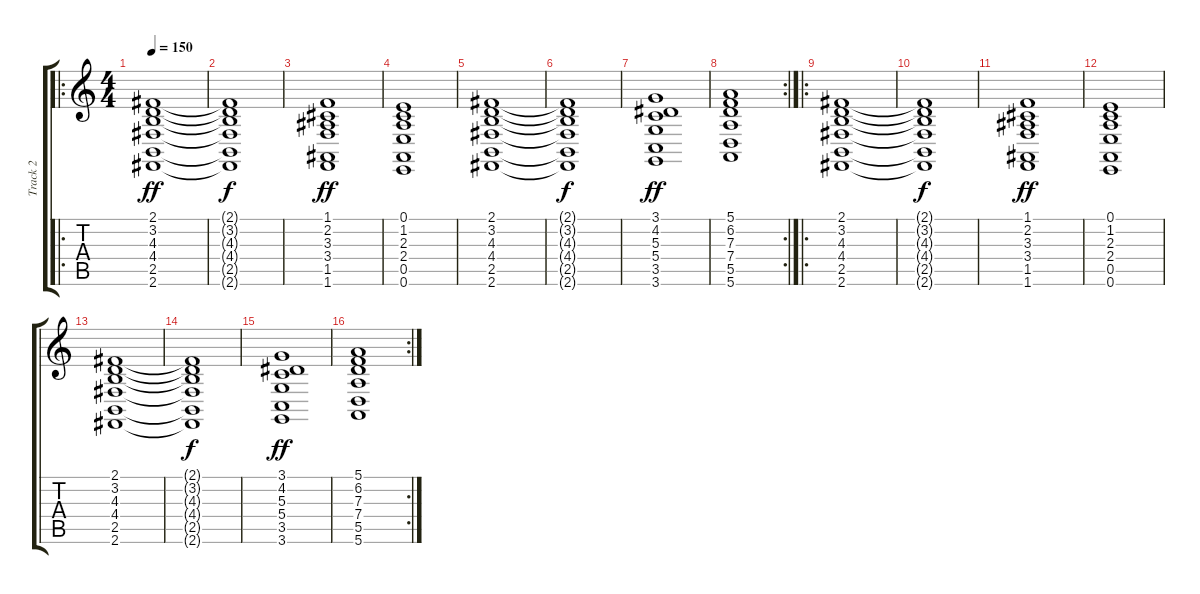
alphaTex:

\track ("Track 2" "Track 2") {instrument choiraahs}
\staff {score tabs}
\tuning (E4 B3 G3 D3 A2 E2) {hide}
\ro
\ts (4 4)
\tempo 150
\clef g2
\ks c
(2.1 3.2 4.3 4.4 2.5 2.6).1{dy ff instrument choiraahs} |
(2.1{t} 3.2{t} 4.3{t} 4.4{t} 2.5{t} 2.6{t}).1{dy f} |
(1.1 2.2 3.3 3.4 1.5 1.6).1{dy ff} |
(0.1 1.2 2.3 2.4 0.5 0.6).1 |
(2.1 3.2 4.3 4.4 2.5 2.6).1 |
(2.1{t} 3.2{t} 4.3{t} 4.4{t} 2.5{t} 2.6{t}).1{dy f} |
(3.1 4.2 5.3 5.4 3.5 3.6).1{dy ff} |
\rc 2
(5.1 6.2 7.3 7.4 5.5 5.6).1 |
\ro
(2.1 3.2 4.3 4.4 2.5 2.6).1 |
(2.1{t} 3.2{t} 4.3{t} 4.4{t} 2.5{t} 2.6{t}).1{dy f} |
(1.1 2.2 3.3 3.4 1.5 1.6).1{dy ff} |
(0.1 1.2 2.3 2.4 0.5 0.6).1 |
(2.1 3.2 4.3 4.4 2.5 2.6).1 |
(2.1{t} 3.2{t} 4.3{t} 4.4{t} 2.5{t} 2.6{t}).1{dy f} |
(3.1 4.2 5.3 5.4 3.5 3.6).1{dy ff} |
\rc 2
(5.1 6.2 7.3 7.4 5.5 5.6).1
